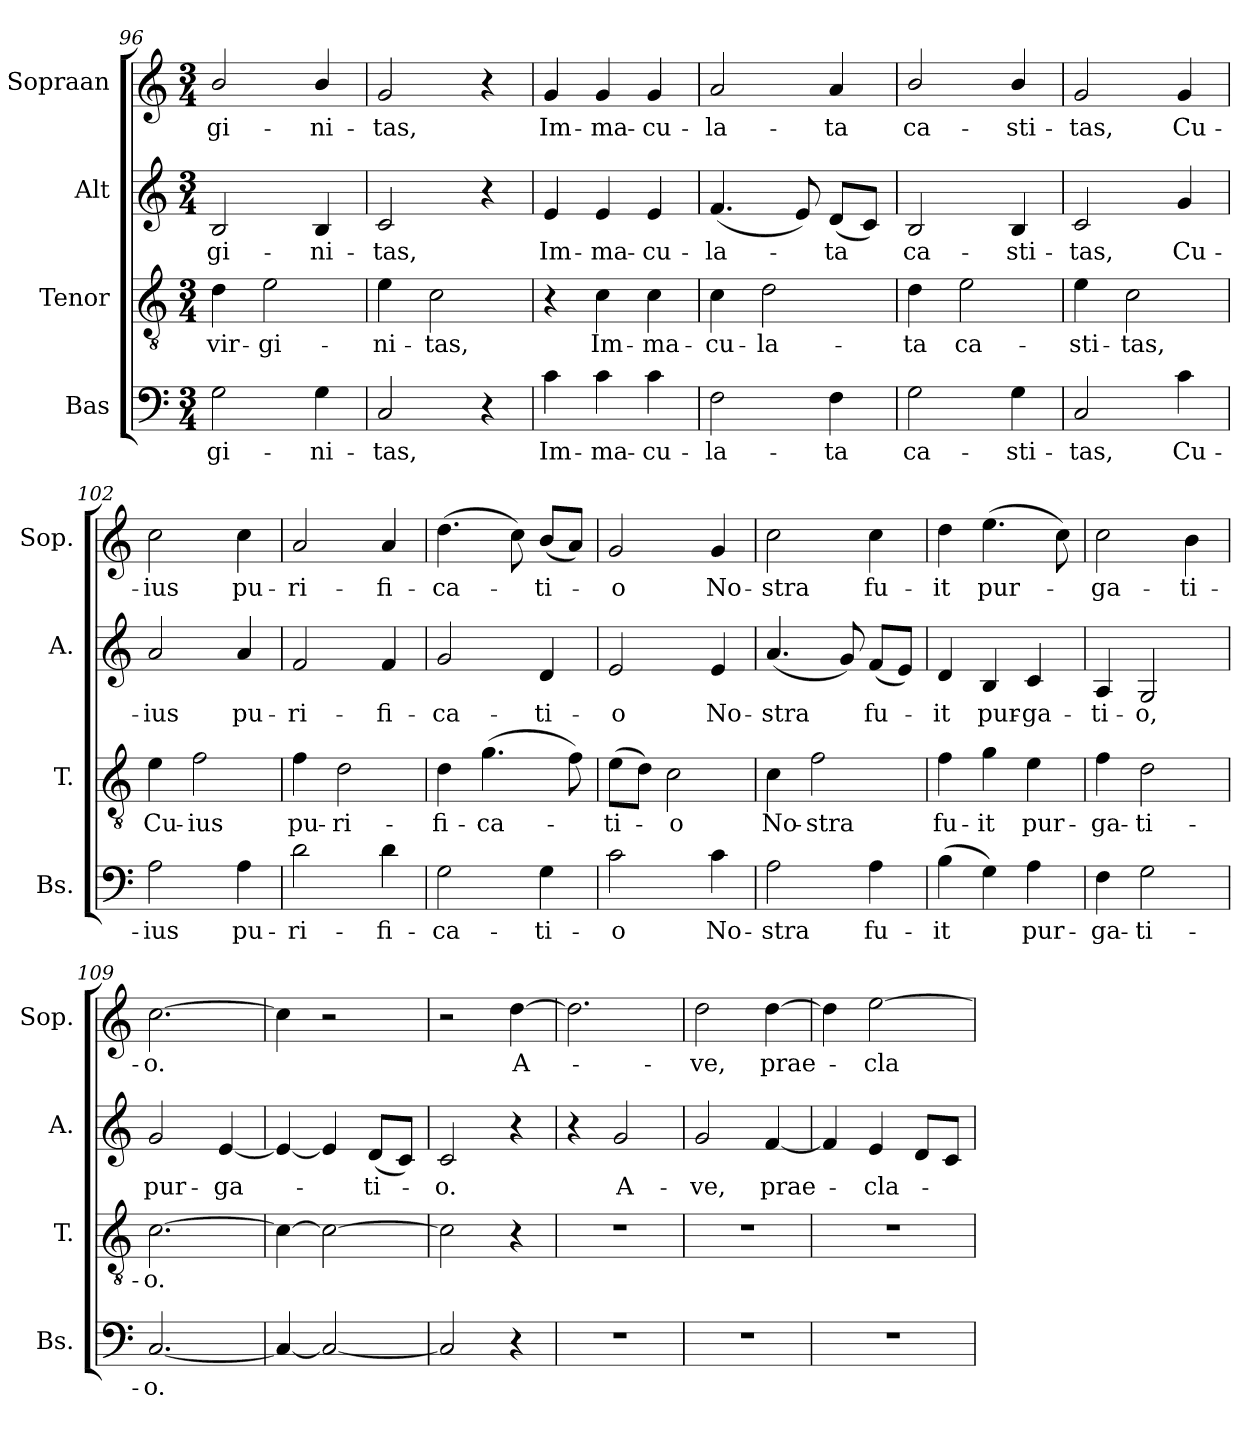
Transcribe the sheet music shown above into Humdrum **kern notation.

**kern	**text	**kern	**text	**kern	**text	**kern	**text
*part4	*part4	*part3	*part3	*part2	*part2	*part1	*part1
*staff4	*staff4	*staff3	*staff3	*staff2	*staff2	*staff1	*staff1
*I"Bas	*	*I"Tenor	*	*I"Alt	*	*I"Sopraan	*
*I'Bs.	*	*I'T.	*	*I'A.	*	*I'Sop.	*
!!LO:PB:g=z
*clefF4	*	*clefGv2	*	*clefG2	*	*clefG2	*
*k[]	*	*k[]	*	*k[]	*	*k[]	*
*M3/4	*	*M3/4	*	*M3/4	*	*M3/4	*
=96	=96	=96	=96	=96	=96	=96	=96
!	!LO:LY:b	!	!LO:LY:b	!	!LO:LY:b	!	!LO:LY:b
2G\	-gi-	4d\	vir-	2B/	gi-	2b/	-gi-
!	!	!	!LO:LY:b	!	!	!	!
.	.	2e\	-gi-	.	.	.	.
!	!LO:LY:b	!	!	!	!LO:LY:b	!	!LO:LY:b
4G\	-ni-	.	.	4B/	-ni-	4b/	-ni-
=97	=97	=97	=97	=97	=97	=97	=97
!	!LO:LY:b	!	!LO:LY:b	!	!LO:LY:b	!	!LO:LY:b
2C/	-tas,	4e\	-ni-	2c/	-tas,	2g/	-tas,
!	!	!	!LO:LY:b	!	!	!	!
.	.	2c\	-tas,	.	.	.	.
4r	.	.	.	4r	.	4r	.
=98	=98	=98	=98	=98	=98	=98	=98
!	!LO:LY:b	!	!	!	!LO:LY:b	!	!LO:LY:b
4c\	Im-	4r	.	4e/	Im-	4g/	Im-
!	!LO:LY:b	!	!LO:LY:b	!	!LO:LY:b	!	!LO:LY:b
4c\	-ma-	4c\	Im-	4e/	-ma-	4g/	-ma-
!	!LO:LY:b	!	!LO:LY:b	!	!LO:LY:b	!	!LO:LY:b
4c\	-cu-	4c\	-ma-	4e/	-cu-	4g/	-cu-
=99	=99	=99	=99	=99	=99	=99	=99
!	!LO:LY:b	!	!LO:LY:b	!	!LO:LY:b	!	!LO:LY:b
2F\	-la-	4c\	-cu-	(<4.f/	-la-	2a/	-la-
!	!	!	!LO:LY:b	!	!	!	!
.	.	2d\	-la-	.	.	.	.
.	.	.	.	8e/)	.	.	.
!	!LO:LY:b	!	!	!	!LO:LY:b	!	!LO:LY:b
4F\	-ta	.	.	(<8d/L	ta	4a/	-ta
.	.	.	.	8c/J)	.	.	.
=100	=100	=100	=100	=100	=100	=100	=100
!	!LO:LY:b	!	!LO:LY:b	!	!LO:LY:b	!	!LO:LY:b
2G\	ca-	4d\	-ta	2B/	ca-	2b/	ca-
!	!	!	!LO:LY:b	!	!	!	!
.	.	2e\	ca-	.	.	.	.
!	!LO:LY:b	!	!	!	!LO:LY:b	!	!LO:LY:b
4G\	-sti-	.	.	4B/	-sti-	4b/	-sti-
=101	=101	=101	=101	=101	=101	=101	=101
!	!LO:LY:b	!	!LO:LY:b	!	!LO:LY:b	!	!LO:LY:b
2C/	-tas,	4e\	-sti-	2c/	-tas,	2g/	-tas,
!	!	!	!LO:LY:b	!	!	!	!
.	.	2c\	-tas,	.	.	.	.
!	!LO:LY:b	!	!	!	!LO:LY:b	!	!LO:LY:b
4c\	Cu-	.	.	4g/	Cu-	4g/	Cu-
=102	=102	=102	=102	=102	=102	=102	=102
!	!LO:LY:b	!	!LO:LY:b	!	!LO:LY:b	!	!LO:LY:b
2A\	-ius	4e\	Cu-	2a/	-ius	2cc\	-ius
!	!	!	!LO:LY:b	!	!	!	!
.	.	2f\	-ius	.	.	.	.
!	!LO:LY:b	!	!	!	!LO:LY:b	!	!LO:LY:b
4A\	pu-	.	.	4a/	pu-	4cc\	pu-
=103	=103	=103	=103	=103	=103	=103	=103
!	!LO:LY:b	!	!LO:LY:b	!	!LO:LY:b	!	!LO:LY:b
2d\	-ri-	4f\	pu-	2f/	-ri-	2a/	-ri-
!	!	!	!LO:LY:b	!	!	!	!
.	.	2d\	-ri-	.	.	.	.
!	!LO:LY:b	!	!	!	!LO:LY:b	!	!LO:LY:b
4d\	-fi-	.	.	4f/	-fi-	4a/	-fi-
!!LO:LB:g=z
=104	=104	=104	=104	=104	=104	=104	=104
!	!LO:LY:b	!	!LO:LY:b	!	!LO:LY:b	!	!LO:LY:b
2G\	-ca-	4d\	-fi-	2g/	-ca-	(>4.dd\	-ca-
!	!	!	!LO:LY:b	!	!	!	!
.	.	(>4.g\	-ca-	.	.	.	.
.	.	.	.	.	.	8cc\)	.
!	!LO:LY:b	!	!	!	!LO:LY:b	!	!LO:LY:b
4G\	-ti-	.	.	4d/	-ti-	(<8b/L	ti-
.	.	8f\)	.	.	.	8a/J)	.
=105	=105	=105	=105	=105	=105	=105	=105
!	!LO:LY:b	!	!LO:LY:b	!	!LO:LY:b	!	!LO:LY:b
2c\	-o	(>8e\L	ti-	2e/	-o	2g/	o
.	.	8d\J)	.	.	.	.	.
!	!	!	!LO:LY:b	!	!	!	!
.	.	2c\	o	.	.	.	.
!	!LO:LY:b	!	!	!	!LO:LY:b	!	!LO:LY:b
4c\	No-	.	.	4e/	No-	4g/	No-
=106	=106	=106	=106	=106	=106	=106	=106
!	!LO:LY:b	!	!LO:LY:b	!	!LO:LY:b	!	!LO:LY:b
2A\	-stra	4c\	No-	(<4.a/	-stra	2cc\	-stra
!	!	!	!LO:LY:b	!	!	!	!
.	.	2f\	-stra	.	.	.	.
.	.	.	.	8g/)	.	.	.
!	!LO:LY:b	!	!	!	!LO:LY:b	!	!LO:LY:b
4A\	fu-	.	.	(<8f/L	fu-	4cc\	fu-
.	.	.	.	8e/J)	.	.	.
=107	=107	=107	=107	=107	=107	=107	=107
!	!LO:LY:b	!	!LO:LY:b	!	!LO:LY:b	!	!LO:LY:b
(>4B\	-it	4f\	fu-	4d/	it	4dd\	-it
!	!	!	!LO:LY:b	!	!LO:LY:b	!	!LO:LY:b
4G\)	.	4g\	-it	4B/	pur-	(>4.ee\	pur-
!	!LO:LY:b	!	!LO:LY:b	!	!LO:LY:b	!	!
4A\	pur-	4e\	pur-	4c/	-ga-	.	.
.	.	.	.	.	.	8cc\)	.
=108	=108	=108	=108	=108	=108	=108	=108
!	!LO:LY:b	!	!LO:LY:b	!	!LO:LY:b	!	!LO:LY:b
4F\	-ga-	4f\	-ga-	4A/	-ti-	2cc\	ga-
!	!LO:LY:b	!	!LO:LY:b	!	!LO:LY:b	!	!
2G\	-ti-	2d\	-ti-	2G/	-o,	.	.
!	!	!	!	!	!	!	!LO:LY:b
.	.	.	.	.	.	4b\	-ti-
=109	=109	=109	=109	=109	=109	=109	=109
!	!LO:LY:b	!	!LO:LY:b	!	!LO:LY:b	!	!LO:LY:b
[2.C/	-o.	[2.c\	-o.	2g/	pur-	[2.cc\	-o.
!	!	!	!	!	!LO:LY:b	!	!
.	.	.	.	[4e/	-ga-	.	.
=110	=110	=110	=110	=110	=110	=110	=110
4C/_	.	4c\_	.	4e/_	.	4cc\]	.
2C/_	.	2c\_	.	4e/]	.	2r	.
!	!	!	!	!	!LO:LY:b	!	!
.	.	.	.	(<8d/L	ti-	.	.
.	.	.	.	8c/J)	.	.	.
=111	=111	=111	=111	=111	=111	=111	=111
!	!	!	!	!	!LO:LY:b	!	!
2C/]	.	2c\]	.	2c/	o.	2r	.
!	!	!	!	!	!	!	!LO:LY:b
4r	.	4r	.	4r	.	[4dd\	A-
=112	=112	=112	=112	=112	=112	=112	=112
2.r	.	2.r	.	4r	.	2.dd\]	.
!	!	!	!	!	!LO:LY:b	!	!
.	.	.	.	2g/	A-	.	.
!!LO:PB:g=z
=113	=113	=113	=113	=113	=113	=113	=113
!	!	!	!	!	!LO:LY:b	!	!LO:LY:b
2.r	.	2.r	.	2g/	-ve,	2dd\	-ve,
!	!	!	!	!	!LO:LY:b	!	!LO:LY:b
.	.	.	.	[4f/	prae-	[4dd\	prae-
=114	=114	=114	=114	=114	=114	=114	=114
2.r	.	2.r	.	4f/]	.	4dd\]	.
!	!	!	!	!	!LO:LY:b	!	!LO:LY:b
.	.	.	.	4e/	-cla-	[2ee\	-cla-
.	.	.	.	8d/L	.	.	.
.	.	.	.	8c/J	.	.	.
=	=	=	=	=	=	=	=
*-	*-	*-	*-	*-	*-	*-	*-
